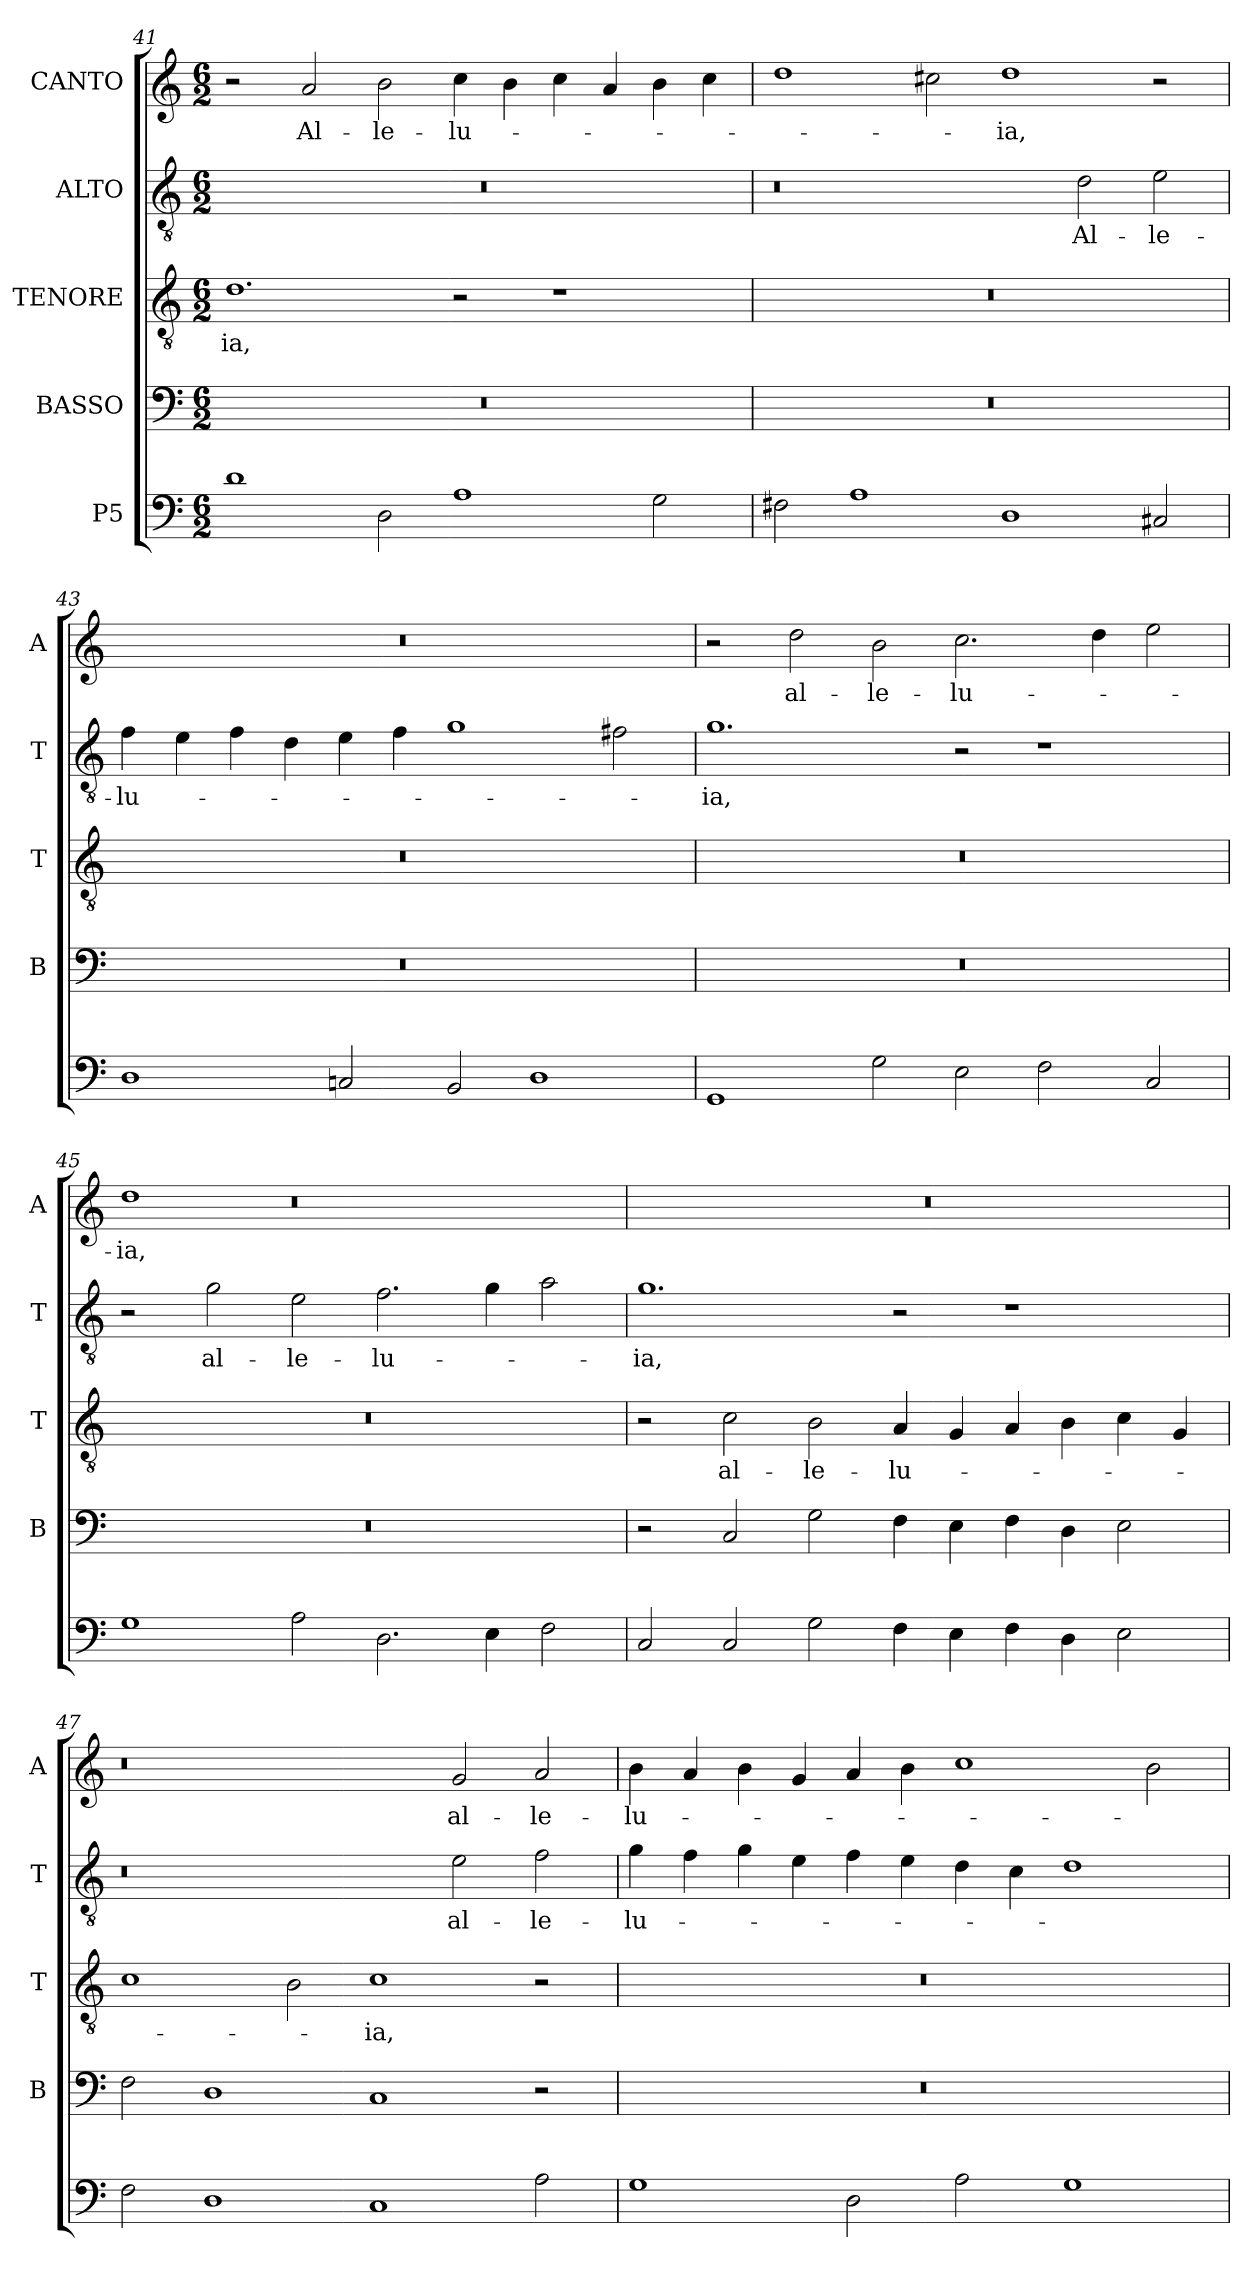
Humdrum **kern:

**kern	**kern	**kern	**text	**kern	**text	**kern	**text
*part5	*part4	*part3	*part3	*part2	*part2	*part1	*part1
*staff5	*staff4	*staff3	*staff3	*staff2	*staff2	*staff1	*staff1
*I"P5	*I"BASSO	*I"TENORE	*	*I"ALTO	*	*I"CANTO	*
*	*I'B	*I'T	*	*I'T	*	*I'A	*
*clefF4	*clefF4	*clefGv2	*	*clefGv2	*	*clefG2	*
*	*	*ITrd7c12	*	*ITrd7c12	*	*	*
*k[]	*k[]	*k[]	*	*k[]	*	*k[]	*
*C:	*C:	*C:	*	*C:	*	*C:	*
*M6/2	*M6/2	*M6/2	*	*M6/2	*	*M6/2	*
=41	=41	=41	=41	=41	=41	=41	=41
!	!LO:N:vis=1	!	!LO:LY:b	!LO:N:vis=1	!	!	!
1d	0.r	1.D	-ia,	0.r	.	2r	.
!	!	!	!	!	!	!	!LO:LY:b
.	.	.	.	.	.	2a/	Al-
!	!	!	!	!	!	!	!LO:LY:b
2D\	.	.	.	.	.	2b\	-le-
!	!	!	!	!	!	!	!LO:LY:b
1A	.	2r	.	.	.	4cc\	-lu-
.	.	.	.	.	.	4b\	.
.	.	1r	.	.	.	4cc\	.
.	.	.	.	.	.	4a/	.
2G\	.	.	.	.	.	4b\	.
.	.	.	.	.	.	4cc\	.
!!LO:LB:g=z
=42	=42	=42	=42	=42	=42	=42	=42
!	!LO:N:vis=1	!LO:N:vis=1	!	!	!	!	!
2F#X\	0.r	0.r	.	0r	.	1dd	.
1A	.	.	.	.	.	.	.
.	.	.	.	.	.	2cc#X\	.
!	!	!	!	!	!	!	!LO:LY:b
1D	.	.	.	.	.	1dd	-ia,
!	!	!	!	!	!LO:LY:b	!	!
.	.	.	.	2D\	Al-	.	.
!	!	!	!	!	!LO:LY:b	!	!
2C#X/	.	.	.	2E\	-le-	2r	.
=43	=43	=43	=43	=43	=43	=43	=43
!	!LO:N:vis=1	!LO:N:vis=1	!	!	!LO:LY:b	!LO:N:vis=1	!
1D	0.r	0.r	.	4F\	-lu-	0.r	.
.	.	.	.	4E\	.	.	.
.	.	.	.	4F\	.	.	.
.	.	.	.	4D\	.	.	.
2Cn/	.	.	.	4E\	.	.	.
.	.	.	.	4F\	.	.	.
2BB/	.	.	.	1G	.	.	.
1D	.	.	.	.	.	.	.
.	.	.	.	2F#X\	.	.	.
=44	=44	=44	=44	=44	=44	=44	=44
!	!LO:N:vis=1	!LO:N:vis=1	!	!	!LO:LY:b	!	!
1GG	0.r	0.r	.	1.G	-ia,	2r	.
!	!	!	!	!	!	!	!LO:LY:b
.	.	.	.	.	.	2dd\	al-
!	!	!	!	!	!	!	!LO:LY:b
2G\	.	.	.	.	.	2b\	-le-
!	!	!	!	!	!	!	!LO:LY:b
2E\	.	.	.	2r	.	2.cc\	-lu-
2F\	.	.	.	1r	.	.	.
.	.	.	.	.	.	4dd\	.
2C/	.	.	.	.	.	2ee\	.
!!LO:PB:g=z
=45	=45	=45	=45	=45	=45	=45	=45
!	!LO:N:vis=1	!LO:N:vis=1	!	!	!	!	!LO:LY:b
1G	0.r	0.r	.	2r	.	1dd	-ia,
!	!	!	!	!	!LO:LY:b	!	!
.	.	.	.	2G\	al-	.	.
!	!	!	!	!	!LO:LY:b	!	!
2A\	.	.	.	2E\	-le-	0r	.
!	!	!	!	!	!LO:LY:b	!	!
2.D\	.	.	.	2.F\	-lu-	.	.
4E\	.	.	.	4G\	.	.	.
2F\	.	.	.	2A\	.	.	.
=46	=46	=46	=46	=46	=46	=46	=46
!	!	!	!	!	!LO:LY:b	!LO:N:vis=1	!
2C/	2r	2r	.	1.G	-ia,	0.r	.
!	!	!	!LO:LY:b	!	!	!	!
2C/	2C/	2C\	al-	.	.	.	.
!	!	!	!LO:LY:b	!	!	!	!
2G\	2G\	2BB\	-le-	.	.	.	.
!	!	!	!LO:LY:b	!	!	!	!
4F\	4F\	4AA/	-lu-	2r	.	.	.
4E\	4E\	4GG/	.	.	.	.	.
4F\	4F\	4AA/	.	1r	.	.	.
4D\	4D\	4BB\	.	.	.	.	.
2E\	2E\	4C\	.	.	.	.	.
.	.	4GG/	.	.	.	.	.
=47	=47	=47	=47	=47	=47	=47	=47
2F\	2F\	1C	.	0r	.	0r	.
1D	1D	.	.	.	.	.	.
.	.	2BB\	.	.	.	.	.
!	!	!	!LO:LY:b	!	!	!	!
1C	1C	1C	-ia,	.	.	.	.
!	!	!	!	!	!LO:LY:b	!	!LO:LY:b
.	.	.	.	2E\	al-	2g/	al-
!	!	!	!	!	!LO:LY:b	!	!LO:LY:b
2A\	2r	2r	.	2F\	-le-	2a/	-le-
!!LO:LB:g=z
=48	=48	=48	=48	=48	=48	=48	=48
!	!LO:N:vis=1	!LO:N:vis=1	!	!	!LO:LY:b	!	!LO:LY:b
1G	0.r	0.r	.	4G\	-lu-	4b\	-lu-
.	.	.	.	4F\	.	4a/	.
.	.	.	.	4G\	.	4b\	.
.	.	.	.	4E\	.	4g/	.
2D\	.	.	.	4F\	.	4a/	.
.	.	.	.	4E\	.	4b\	.
2A\	.	.	.	4D\	.	1cc	.
.	.	.	.	4C\	.	.	.
1G	.	.	.	1D	.	.	.
.	.	.	.	.	.	2b\	.
=	=	=	=	=	=	=	=
*-	*-	*-	*-	*-	*-	*-	*-
